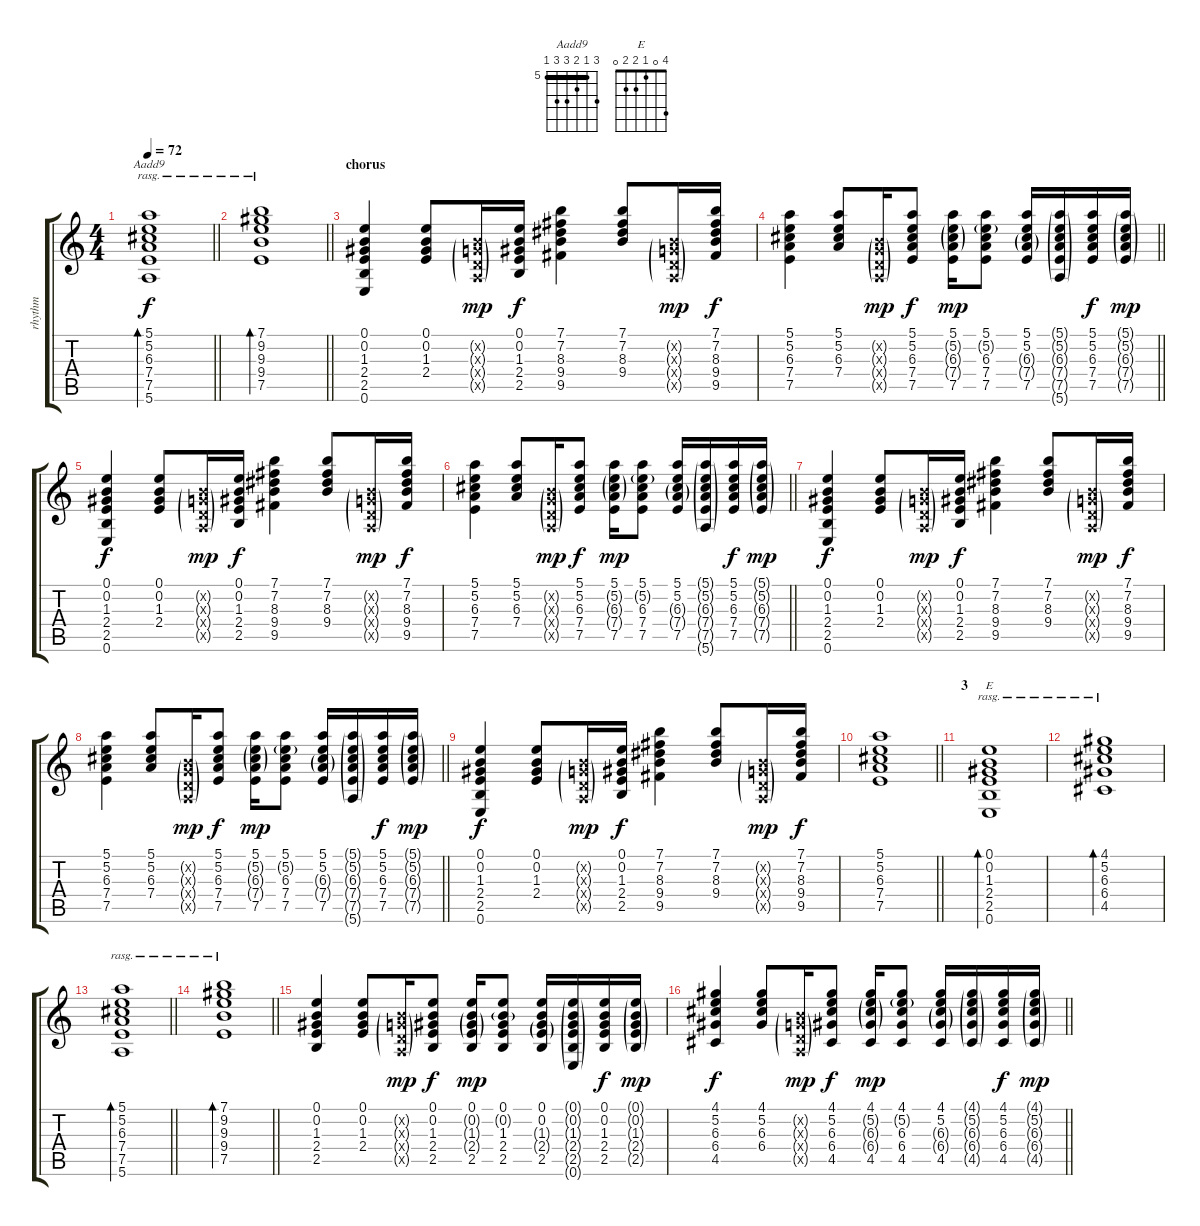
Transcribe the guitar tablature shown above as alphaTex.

\track ("rhythm" "rhythm") {instrument acousticguitarsteel}
\staff {score tabs}
\tuning (E4 B3 G3 D3 A2 E2) {hide}
\chord ("Aadd9" 7 5 6 7 7 5) {firstfret 5 barre 5}
\chord ("E" 4 0 1 2 2 0)
\ts (4 4)
\tempo 72
\clef g2
\barLineRight lightlight
\ks c
(5.1 5.2 6.3 7.4 7.5 5.6).1{bd 120 ch "Aadd9" rasg ii dy f} |
\barLineRight lightlight
(7.1 9.2 9.3 9.4 7.5).1{bd 120 rasg ii} |
\section ("" "chorus")
(0.1 0.2 1.3 2.4 2.5 0.6).4 (0.1 0.2 1.3 2.4).8 (0.2{g x} 0.3{g x} 0.4{g x} 0.5{g x}).16{dy mp} (0.1 0.2 1.3 2.4 2.5).16{dy f} (7.1 7.2 8.3 9.4 9.5).4 (7.1 7.2 8.3 9.4).8 (0.2{g x} 0.3{g x} 0.4{g x} 0.5{g x}).16{dy mp} (7.1 7.2 8.3 9.4 9.5).16{dy f} |
\barLineRight lightlight
(5.1 5.2 6.3 7.4 7.5).4 (5.1 5.2 6.3 7.4).8 (0.2{g x} 0.3{g x} 0.4{g x} 0.5{g x}).16{dy mp} (5.1 5.2 6.3 7.4 7.5).8{dy f} (5.1 5.2{g} 6.3{g} 7.4{g} 7.5).16{dy mp} (5.1 5.2{g} 6.3 7.4 7.5).8 (5.1 5.2 6.3{g} 7.4{g} 7.5).16 (5.1{g} 5.2{g} 6.3{g} 7.4{g} 7.5{g} 5.6{g}).16 (5.1 5.2 6.3 7.4 7.5).16{dy f} (5.1{g} 5.2{g} 6.3{g} 7.4{g} 7.5{g}).16{dy mp} |
(0.1 0.2 1.3 2.4 2.5 0.6).4{dy f} (0.1 0.2 1.3 2.4).8 (0.2{g x} 0.3{g x} 0.4{g x} 0.5{g x}).16{dy mp} (0.1 0.2 1.3 2.4 2.5).16{dy f} (7.1 7.2 8.3 9.4 9.5).4 (7.1 7.2 8.3 9.4).8 (0.2{g x} 0.3{g x} 0.4{g x} 0.5{g x}).16{dy mp} (7.1 7.2 8.3 9.4 9.5).16{dy f} |
\barLineRight lightlight
(5.1 5.2 6.3 7.4 7.5).4 (5.1 5.2 6.3 7.4).8 (0.2{g x} 0.3{g x} 0.4{g x} 0.5{g x}).16{dy mp} (5.1 5.2 6.3 7.4 7.5).8{dy f} (5.1 5.2{g} 6.3{g} 7.4{g} 7.5).16{dy mp} (5.1 5.2{g} 6.3 7.4 7.5).8 (5.1 5.2 6.3{g} 7.4{g} 7.5).16 (5.1{g} 5.2{g} 6.3{g} 7.4{g} 7.5{g} 5.6{g}).16 (5.1 5.2 6.3 7.4 7.5).16{dy f} (5.1{g} 5.2{g} 6.3{g} 7.4{g} 7.5{g}).16{dy mp} |
(0.1 0.2 1.3 2.4 2.5 0.6).4{dy f} (0.1 0.2 1.3 2.4).8 (0.2{g x} 0.3{g x} 0.4{g x} 0.5{g x}).16{dy mp} (0.1 0.2 1.3 2.4 2.5).16{dy f} (7.1 7.2 8.3 9.4 9.5).4 (7.1 7.2 8.3 9.4).8 (0.2{g x} 0.3{g x} 0.4{g x} 0.5{g x}).16{dy mp} (7.1 7.2 8.3 9.4 9.5).16{dy f} |
\barLineRight lightlight
(5.1 5.2 6.3 7.4 7.5).4 (5.1 5.2 6.3 7.4).8 (0.2{g x} 0.3{g x} 0.4{g x} 0.5{g x}).16{dy mp} (5.1 5.2 6.3 7.4 7.5).8{dy f} (5.1 5.2{g} 6.3{g} 7.4{g} 7.5).16{dy mp} (5.1 5.2{g} 6.3 7.4 7.5).8 (5.1 5.2 6.3{g} 7.4{g} 7.5).16 (5.1{g} 5.2{g} 6.3{g} 7.4{g} 7.5{g} 5.6{g}).16 (5.1 5.2 6.3 7.4 7.5).16{dy f} (5.1{g} 5.2{g} 6.3{g} 7.4{g} 7.5{g}).16{dy mp} |
(0.1 0.2 1.3 2.4 2.5 0.6).4{dy f} (0.1 0.2 1.3 2.4).8 (0.2{g x} 0.3{g x} 0.4{g x} 0.5{g x}).16{dy mp} (0.1 0.2 1.3 2.4 2.5).16{dy f} (7.1 7.2 8.3 9.4 9.5).4 (7.1 7.2 8.3 9.4).8 (0.2{g x} 0.3{g x} 0.4{g x} 0.5{g x}).16{dy mp} (7.1 7.2 8.3 9.4 9.5).16{dy f} |
\barLineRight lightlight
(5.1 5.2 6.3 7.4 7.5).1 |
\section ("" "3")
(0.1 0.2 1.3 2.4 2.5 0.6).1{bd 120 ch "E" rasg ii volume 8 instrument electricguitarclean} |
(4.1 5.2 6.3 6.4 4.5).1{bd 120 rasg ii} |
\barLineRight lightlight
(5.1 5.2 6.3 7.4 7.5 5.6).1{bd 120 rasg ii} |
\barLineRight lightlight
(7.1 9.2 9.3 9.4 7.5).1{bd 120 rasg ii} |
(0.1 0.2 1.3 2.4 2.5).4{volume 11} (0.1 0.2 1.3 2.4).8 (0.2{g x} 0.3{g x} 0.4{g x} 0.5{g x}).16{dy mp} (0.1 0.2 1.3 2.4 2.5).8{dy f} (0.1 0.2{g} 1.3{g} 2.4{g} 2.5).16{dy mp} (0.1 0.2{g} 1.3 2.4 2.5).8 (0.1 0.2 1.3{g} 2.4{g} 2.5).16 (0.1{g} 0.2{g} 1.3{g} 2.4{g} 2.5{g} 0.6{g}).16 (0.1 0.2 1.3 2.4 2.5).16{dy f} (0.1{g} 0.2{g} 1.3{g} 2.4{g} 2.5{g}).16{dy mp} |
\barLineRight lightlight
(4.1 5.2 6.3 6.4 4.5).4{dy f} (4.1 5.2 6.3 6.4).8 (0.2{g x} 0.3{g x} 0.4{g x} 0.5{g x}).16{dy mp} (4.1 5.2 6.3 6.4 4.5).8{dy f} (4.1 5.2{g} 6.3{g} 6.4{g} 4.5).16{dy mp} (4.1 5.2{g} 6.3 6.4 4.5).8 (4.1 5.2 6.3{g} 6.4{g} 4.5).16 (4.1{g} 5.2{g} 6.3{g} 6.4{g} 4.5{g}).16 (4.1 5.2 6.3 6.4 4.5).16{dy f} (4.1{g} 5.2{g} 6.3{g} 6.4{g} 4.5{g}).16{dy mp}
